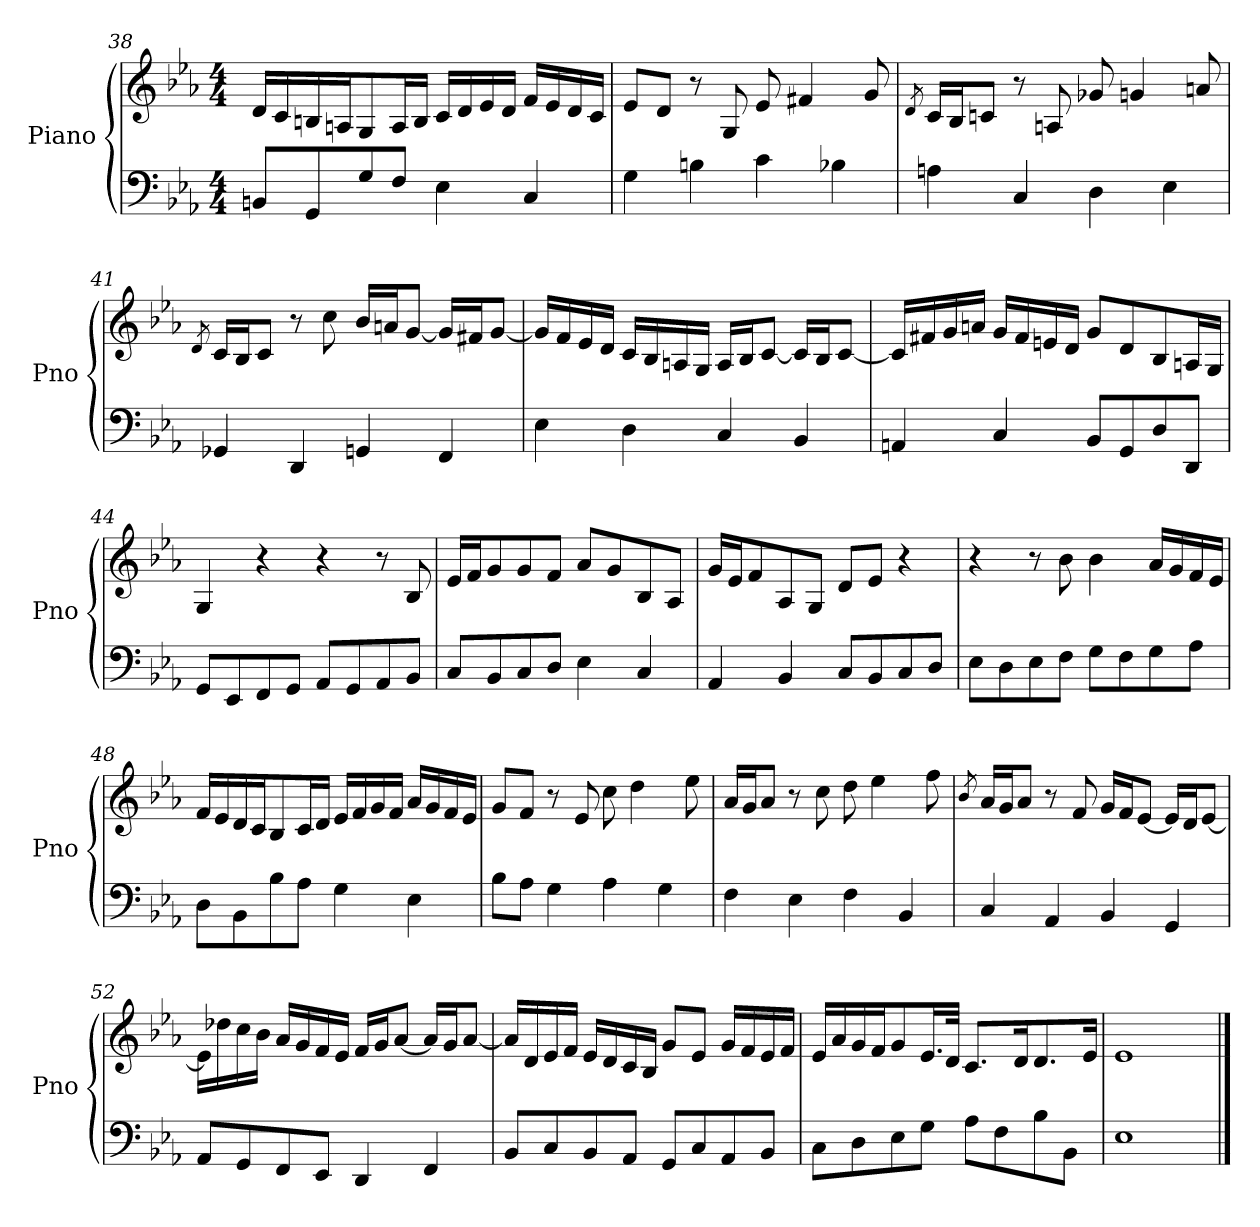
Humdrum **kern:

**kern	**kern
*part1	*part1
*staff2	*staff1
*I"Piano	*
*I'Pno	*
*clefF4	*clefG2
*k[b-e-a-]	*k[b-e-a-]
*E-:	*E-:
*M4/4	*M4/4
=38	=38
8BBn/L	16d/LL
.	16c/
8GG/	16Bn/
.	16An/J
8G/	8G/
8F/J	16A/L
.	16B/JJ
4E-\	16c/LL
.	16d/
.	16e-/
.	16d/JJ
4C/	16f/LL
.	16e-/
.	16d/
.	16c/JJ
!!LO:LB:g=z
=39	=39
4G\	8e-/L
.	8d/J
4Bn\	8r
.	8G/
4c\	8e-/
.	4f#X/
4B-X\	.
.	8g/
=40	=40
.	8qd/
4An\	16c/LL
.	16B-/J
.	8cn/J
4C/	8r
.	8An/
4D\	8g-X/
.	4gn/
4E-\	.
.	8an/
=41	=41
.	8qd/
4GG-X/	16c/LL
.	16B-/J
.	8c/J
4DD/	8r
.	8cc\
4GGn/	16b-/LL
.	16an/J
.	[8g/J
4FF/	16g/LL]
.	16f#X/J
.	[8g/J
!!LO:LB:g=z
=42	=42
4E-\	16g/LL]
.	16f/
.	16e-/
.	16d/JJ
4D\	16c/LL
.	16B-/
.	16An/
.	16G/JJ
4C/	16A/LL
.	16B-/J
.	[8c/J
4BB-/	16c/LL]
.	16B-/J
.	[8c/J
=43	=43
4AAn/	16c/LL]
.	16f#X/
.	16g/
.	16an/JJ
4C/	16g/LL
.	16f#/
.	16en/
.	16d/JJ
8BB-/L	8g/L
8GG/	8d/
8D/	8B-/
8DD/J	16An/L
.	16G/JJ
=44	=44
8GG/L	4G/
8EE-/	.
8FF/	4r
8GG/J	.
8AA-/L	4r
8GG/	.
8AA-/	8r
8BB-/J	8B-/
!!LO:LB:g=z
=45	=45
8C/L	16e-/LL
.	16f/J
8BB-/	8g/
8C/	8g/
8D/J	8f/J
4E-\	8a-/L
.	8g/
4C/	8B-/
.	8A-/J
=46	=46
4AA-/	16g/LL
.	16e-/J
.	8f/
4BB-/	8A-/
.	8G/J
8C/L	8d/L
8BB-/	8e-/J
8C/	4r
8D/J	.
=47	=47
8E-\L	4r
8D\	.
8E-\	8r
8F\J	8b-\
8G\L	4b-\
8F\	.
8G\	16a-/LL
.	16g/
8A-\J	16f/
.	16e-/JJ
!!LO:PB:g=z
=48	=48
8D\L	16f/LL
.	16e-/
8BB-\	16d/
.	16c/J
8B-\	8B-/
8A-\J	16c/L
.	16d/JJ
4G\	16e-/LL
.	16f/
.	16g/
.	16f/JJ
4E-\	16a-/LL
.	16g/
.	16f/
.	16e-/JJ
=49	=49
8B-\L	8g/L
8A-\J	8f/J
4G\	8r
.	8e-/
4A-\	8cc\
.	4dd\
4G\	.
.	8ee-\
=50	=50
4F\	16a-/LL
.	16g/J
.	8a-/J
4E-\	8r
.	8cc\
4F\	8dd\
.	4ee-\
4BB-/	.
.	8ff\
=51	=51
.	8qb-/
4C/	16a-/LL
.	16g/J
.	8a-/J
4AA-/	8r
.	8f/
4BB-/	16g/LL
.	16f/J
.	[8e-/J
4GG/	16e-/LL]
.	16d/J
.	[8e-/J
!!LO:LB:g=z
=52	=52
8AA-/L	16e-\LL]
.	16dd-X\
8GG/	16cc\
.	16b-\JJ
8FF/	16a-/LL
.	16g/
8EE-/J	16f/
.	16e-/JJ
4DD/	16f/LL
.	16g/J
.	[8a-/J
4FF/	16a-/LL]
.	16g/J
.	[8a-/J
=53	=53
8BB-/L	16a-/LL]
.	16d/
8C/	16e-/
.	16f/JJ
8BB-/	16e-/LL
.	16d/
8AA-/J	16c/
.	16B-/JJ
8GG/L	8g/L
8C/	8e-/J
8AA-/	16g/LL
.	16f/
8BB-/J	16e-/
.	16f/JJ
=54	=54
8C\L	16e-/LL
.	16a-/
8D\	16g/
.	16f/J
8E-\	8g/
8G\J	16.e-/L
.	32d/JJk
8A-\L	8.c/L
8F\	.
.	16d/K
8B-\	8.d/
8BB-\J	.
.	16e-/Jk
!!LO:LB:g=z
=55	=55
1E-	1e-
==	==
*-	*-
